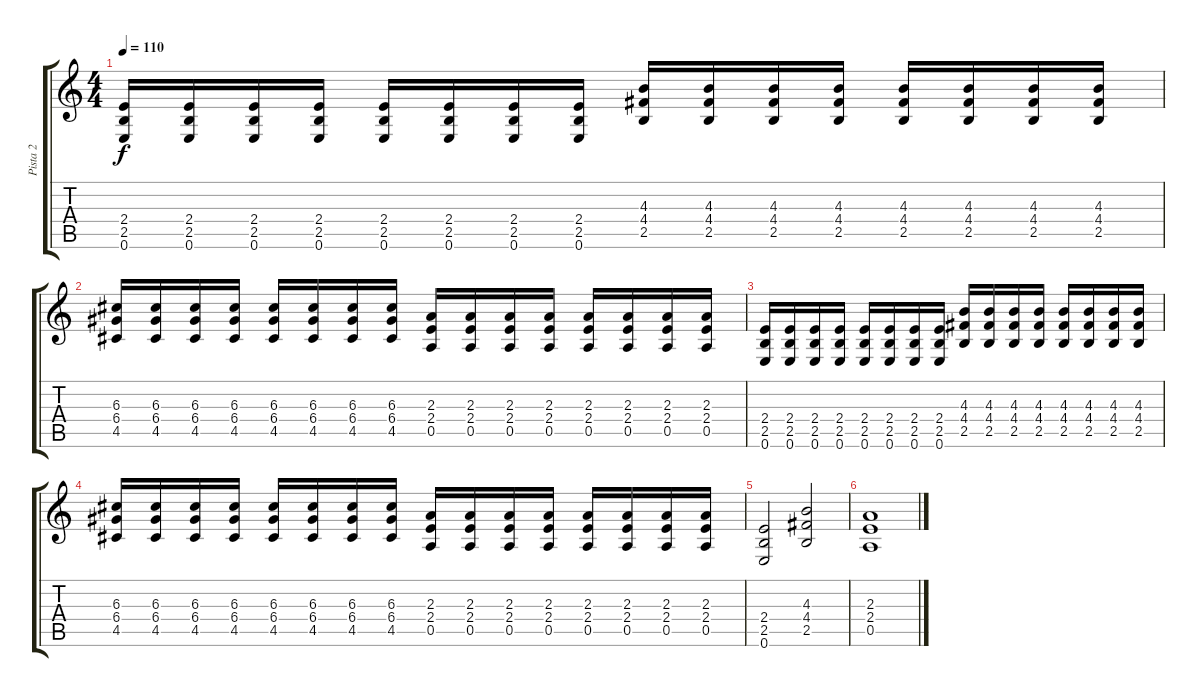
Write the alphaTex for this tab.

\track ("Pista 2" "Pista 2") {instrument distortionguitar}
\staff {score tabs}
\tuning (E4 B3 G3 D3 A2 E2) {hide}
\ts (4 4)
\tempo 110
\clef g2
\ks c
(2.4 2.5 0.6).16{dy f} (2.4 2.5 0.6).16 (2.4 2.5 0.6).16 (2.4 2.5 0.6).16 (2.4 2.5 0.6).16 (2.4 2.5 0.6).16 (2.4 2.5 0.6).16 (2.4 2.5 0.6).16 (4.3 4.4 2.5).16 (4.3 4.4 2.5).16 (4.3 4.4 2.5).16 (4.3 4.4 2.5).16 (4.3 4.4 2.5).16 (4.3 4.4 2.5).16 (4.3 4.4 2.5).16 (4.3 4.4 2.5).16 |
(6.3 6.4 4.5).16 (6.3 6.4 4.5).16 (6.3 6.4 4.5).16 (6.3 6.4 4.5).16 (6.3 6.4 4.5).16 (6.3 6.4 4.5).16 (6.3 6.4 4.5).16 (6.3 6.4 4.5).16 (2.3 2.4 0.5).16 (2.3 2.4 0.5).16 (2.3 2.4 0.5).16 (2.3 2.4 0.5).16 (2.3 2.4 0.5).16 (2.3 2.4 0.5).16 (2.3 2.4 0.5).16 (2.3 2.4 0.5).16 |
(2.4 2.5 0.6).16 (2.4 2.5 0.6).16 (2.4 2.5 0.6).16 (2.4 2.5 0.6).16 (2.4 2.5 0.6).16 (2.4 2.5 0.6).16 (2.4 2.5 0.6).16 (2.4 2.5 0.6).16 (4.3 4.4 2.5).16 (4.3 4.4 2.5).16 (4.3 4.4 2.5).16 (4.3 4.4 2.5).16 (4.3 4.4 2.5).16 (4.3 4.4 2.5).16 (4.3 4.4 2.5).16 (4.3 4.4 2.5).16 |
(6.3 6.4 4.5).16 (6.3 6.4 4.5).16 (6.3 6.4 4.5).16 (6.3 6.4 4.5).16 (6.3 6.4 4.5).16 (6.3 6.4 4.5).16 (6.3 6.4 4.5).16 (6.3 6.4 4.5).16 (2.3 2.4 0.5).16 (2.3 2.4 0.5).16 (2.3 2.4 0.5).16 (2.3 2.4 0.5).16 (2.3 2.4 0.5).16 (2.3 2.4 0.5).16 (2.3 2.4 0.5).16 (2.3 2.4 0.5).16 |
(2.4 2.5 0.6).2 (4.3 4.4 2.5).2 |
(2.3 2.4 0.5).1
